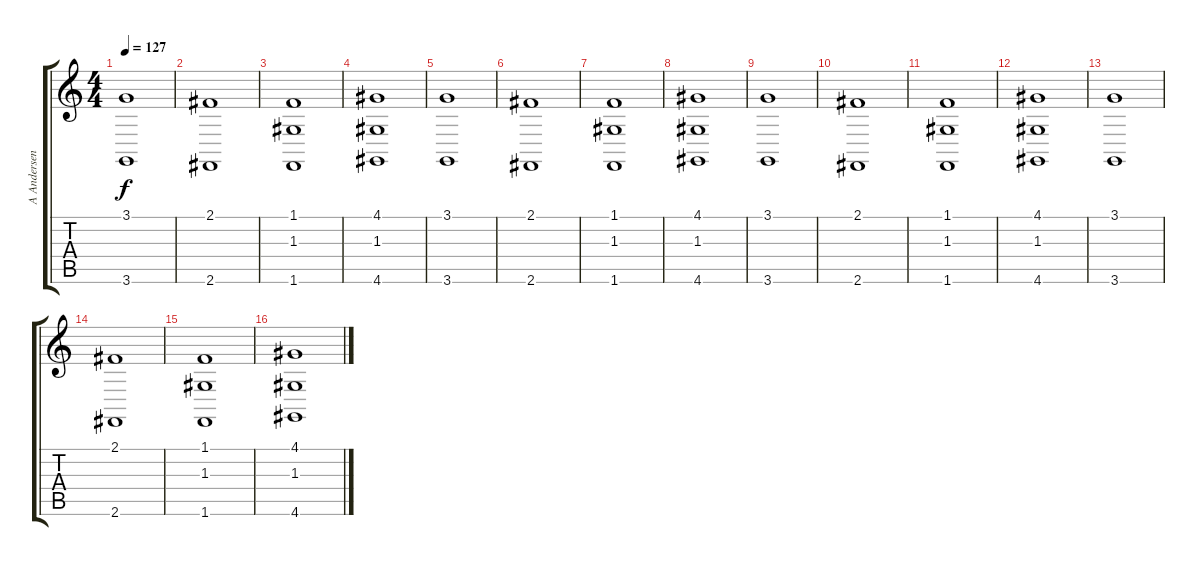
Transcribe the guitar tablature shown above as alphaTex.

\track ("A Andersen" "A Andersen") {instrument churchorgan}
\staff {score tabs}
\tuning (E4 B3 G3 D3 A2 E2) {hide}
\ts (4 4)
\tempo 127
\clef g2
\ks c
(3.1 3.6).1{dy f} |
(2.1 2.6).1 |
(1.1 1.3 1.6).1 |
(4.1 1.3 4.6).1 |
(3.1 3.6).1 |
(2.1 2.6).1 |
(1.1 1.3 1.6).1 |
(4.1 1.3 4.6).1 |
(3.1 3.6).1 |
(2.1 2.6).1 |
(1.1 1.3 1.6).1 |
(4.1 1.3 4.6).1 |
(3.1 3.6).1 |
(2.1 2.6).1 |
(1.1 1.3 1.6).1 |
(4.1 1.3 4.6).1
